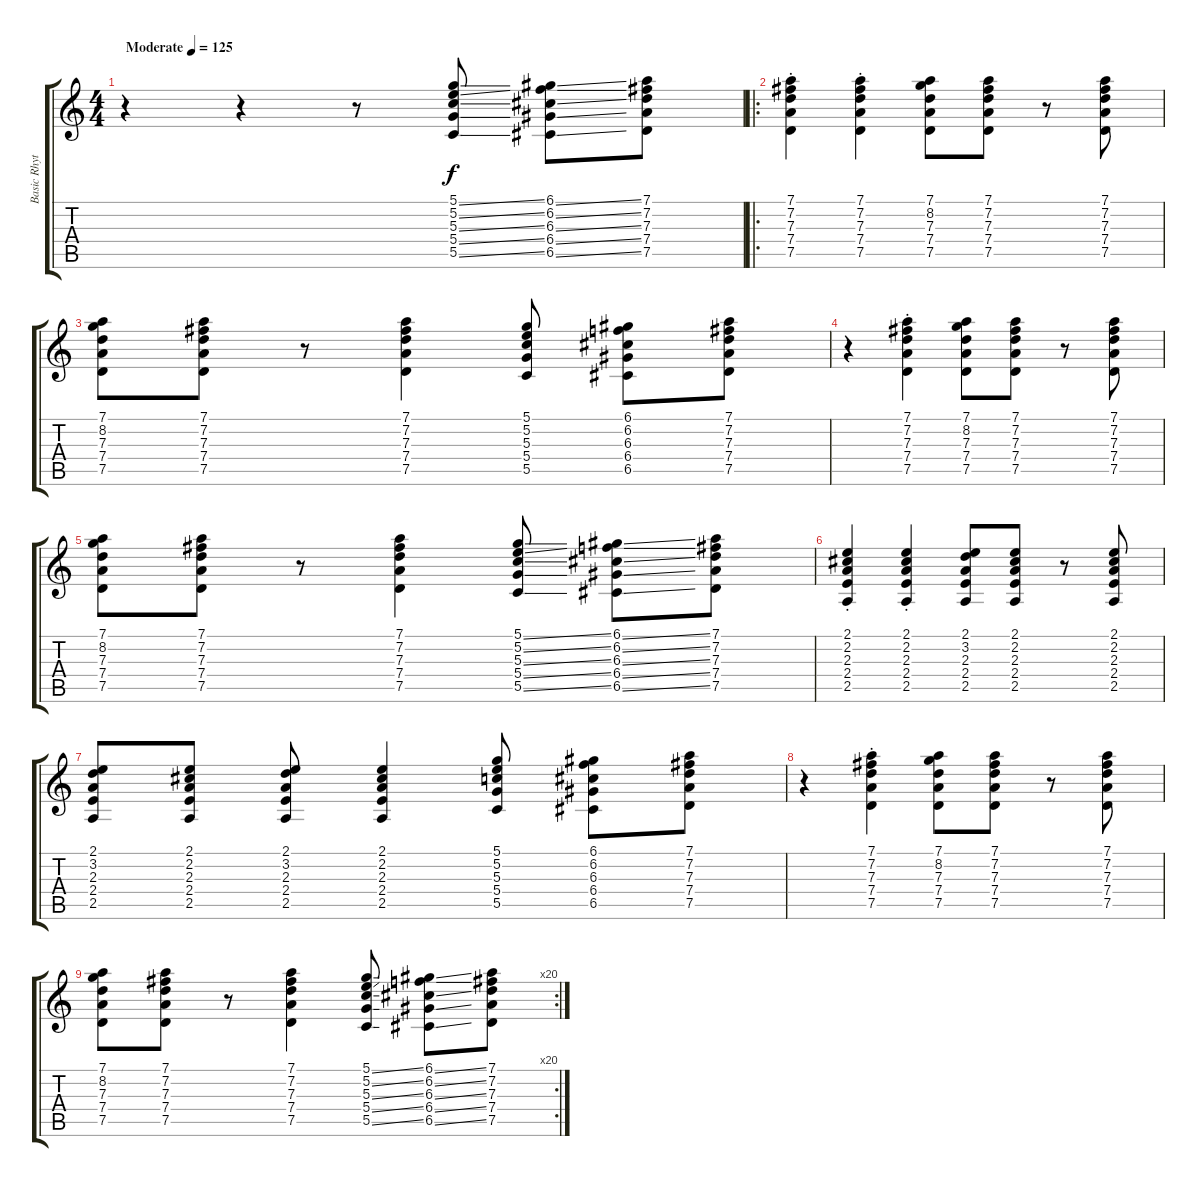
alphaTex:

\track ("Basic Rhythm figure" "Basic Rhyt") {instrument acousticguitarsteel}
\staff {score tabs}
\tuning (D4 B3 G3 D3 G2 D2) {hide}
\ts (4 4)
\tempo (125 "Moderate")
\clef g2
\ks c
r.4{dy f instrument acousticguitarsteel} r.4 r.8 (5.1{ss} 5.2{ss} 5.3{ss} 5.4{ss} 5.5{ss}).8 (6.1{ss} 6.2{ss} 6.3{ss} 6.4{ss} 6.5{ss}).8 (7.1 7.2 7.3 7.4 7.5).8 |
\ro
(7.1{st} 7.2{st} 7.3{st} 7.4{st} 7.5{st}).4 (7.1{st} 7.2{st} 7.3{st} 7.4{st} 7.5{st}).4 (7.1 8.2 7.3 7.4 7.5).8 (7.1 7.2 7.3 7.4 7.5).8 r.8 (7.1 7.2 7.3 7.4 7.5).8 |
(7.1 8.2 7.3 7.4 7.5).8 (7.1 7.2 7.3 7.4 7.5).8 r.8 (7.1 7.2 7.3 7.4 7.5).4 (5.1 5.2 5.3 5.4 5.5).8 (6.1 6.2 6.3 6.4 6.5).8 (7.1 7.2 7.3 7.4 7.5).8 |
r.4 (7.1{st} 7.2{st} 7.3{st} 7.4{st} 7.5{st}).4 (7.1 8.2 7.3 7.4 7.5).8 (7.1 7.2 7.3 7.4 7.5).8 r.8 (7.1 7.2 7.3 7.4 7.5).8 |
(7.1 8.2 7.3 7.4 7.5).8 (7.1 7.2 7.3 7.4 7.5).8 r.8 (7.1 7.2 7.3 7.4 7.5).4 (5.1{ss} 5.2{ss} 5.3{ss} 5.4{ss} 5.5{ss}).8 (6.1{ss} 6.2{ss} 6.3{ss} 6.4{ss} 6.5{ss}).8 (7.1 7.2 7.3 7.4 7.5).8 |
(2.1{st} 2.2{st} 2.3{st} 2.4{st} 2.5{st}).4 (2.1{st} 2.2{st} 2.3{st} 2.4{st} 2.5{st}).4 (2.1 3.2 2.3 2.4 2.5).8 (2.1 2.2 2.3 2.4 2.5).8 r.8 (2.1 2.2 2.3 2.4 2.5).8 |
(2.1 3.2 2.3 2.4 2.5).8 (2.1 2.2 2.3 2.4 2.5).8 (2.1 3.2 2.3 2.4 2.5).8 (2.1 2.2 2.3 2.4 2.5).4 (5.1 5.2 5.3 5.4 5.5).8 (6.1 6.2 6.3 6.4 6.5).8 (7.1 7.2 7.3 7.4 7.5).8 |
r.4 (7.1{st} 7.2{st} 7.3{st} 7.4{st} 7.5{st}).4 (7.1 8.2 7.3 7.4 7.5).8 (7.1 7.2 7.3 7.4 7.5).8 r.8 (7.1 7.2 7.3 7.4 7.5).8 |
\rc 20
(7.1 8.2 7.3 7.4 7.5).8 (7.1 7.2 7.3 7.4 7.5).8 r.8 (7.1 7.2 7.3 7.4 7.5).4 (5.1{ss} 5.2{ss} 5.3{ss} 5.4{ss} 5.5{ss}).8 (6.1{ss} 6.2{ss} 6.3{ss} 6.4{ss} 6.5{ss}).8 (7.1 7.2 7.3 7.4 7.5).8
